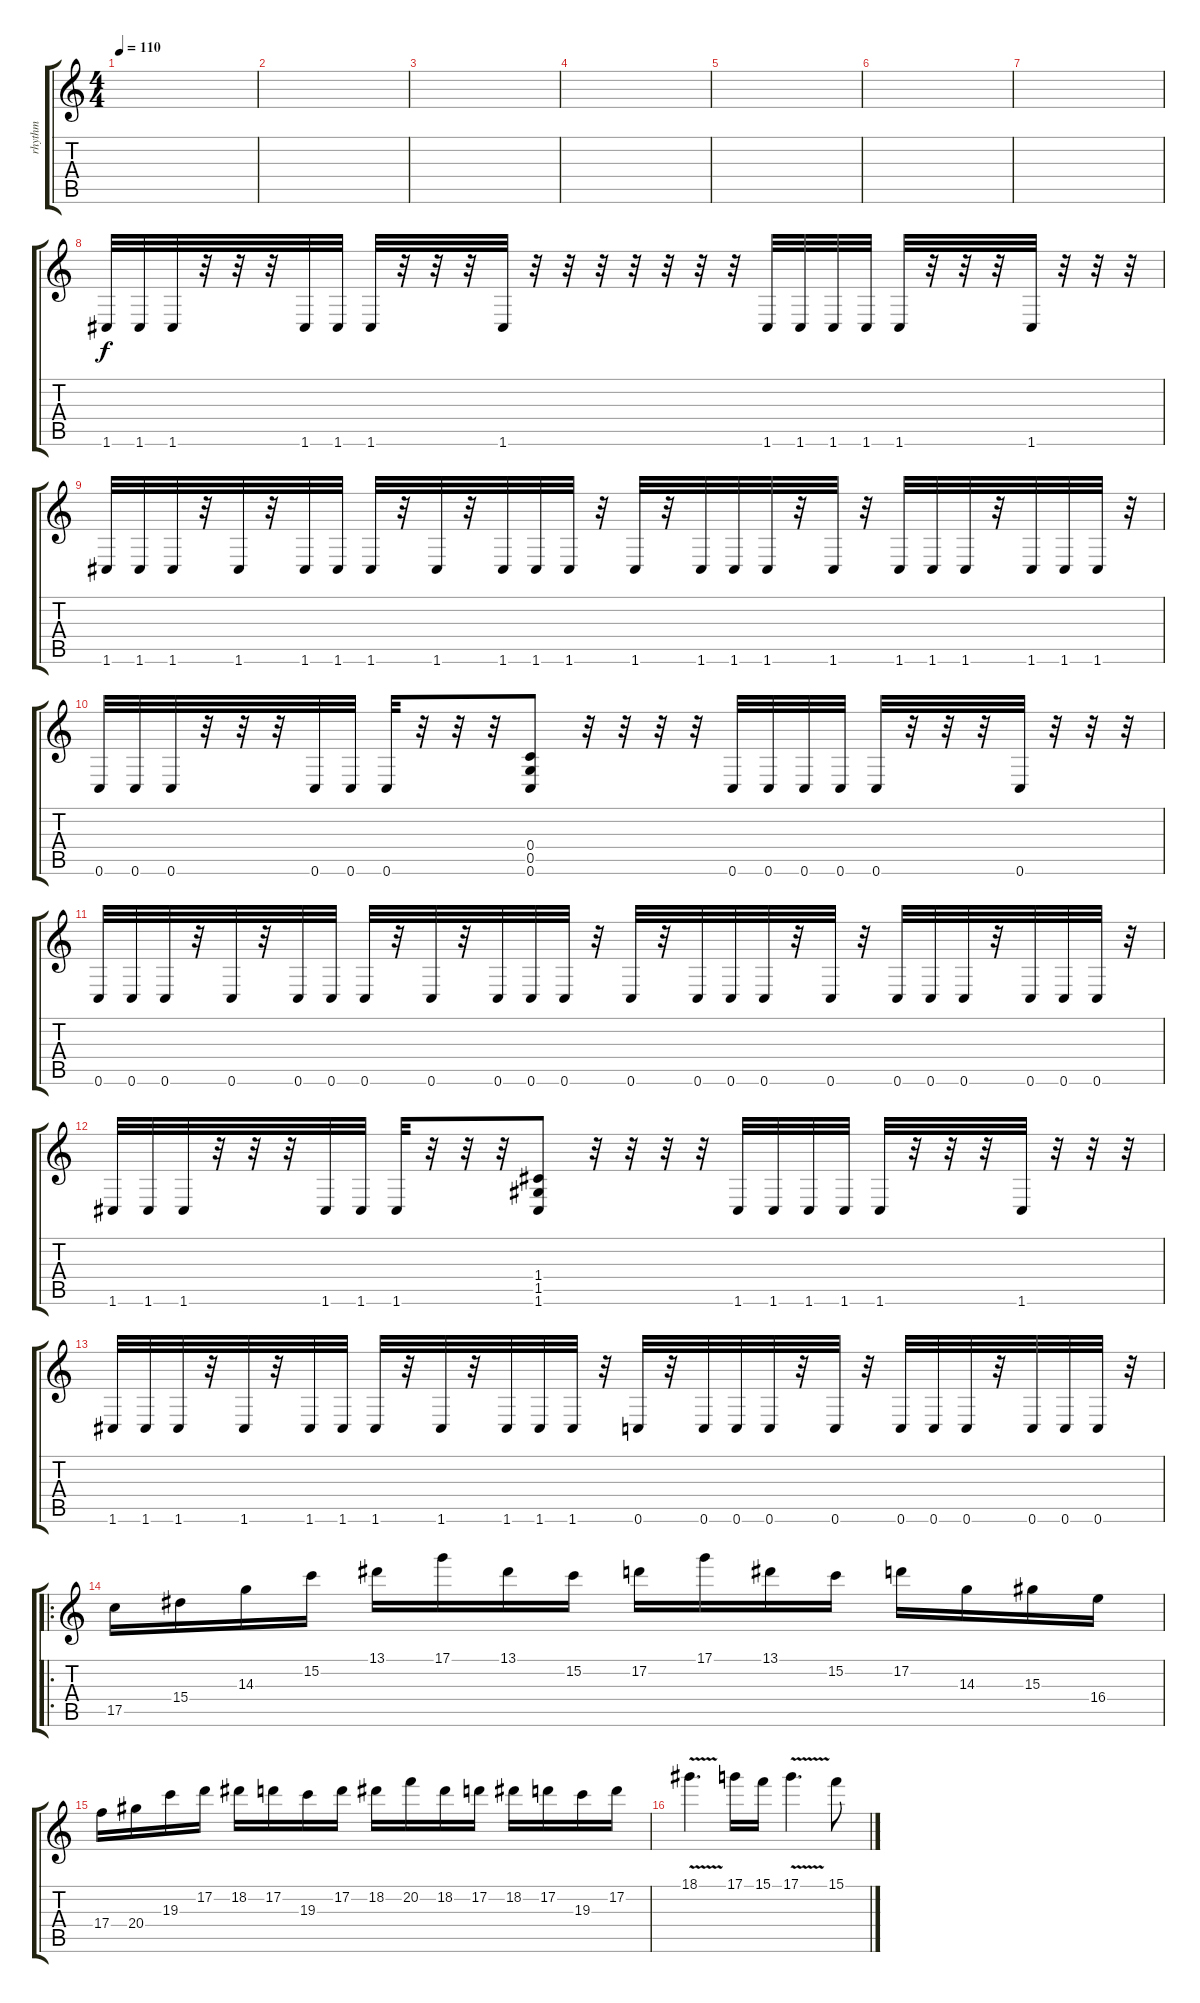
\track ("rhythm" "rhythm") {instrument overdrivenguitar}
\staff {score tabs}
\tuning (D4 A3 F3 C3 G2 C2) {hide}
\ts (4 4)
\tempo 110
\clef g2
\ks c
|
|
|
|
|
|
|
1.6.32 1.6.32 1.6.32 r.32 r.32 r.32 1.6.32 1.6.32 1.6.32 r.32 r.32 r.32 1.6.32 r.32 r.32 r.32 r.32 r.32 r.32 r.32 1.6.32 1.6.32 1.6.32 1.6.32 1.6.32 r.32 r.32 r.32 1.6.32 r.32 r.32 r.32 |
1.6.32 1.6.32 1.6.32 r.32 1.6.32 r.32 1.6.32 1.6.32 1.6.32 r.32 1.6.32 r.32 1.6.32 1.6.32 1.6.32 r.32 1.6.32 r.32 1.6.32 1.6.32 1.6.32 r.32 1.6.32 r.32 1.6.32 1.6.32 1.6.32 r.32 1.6.32 1.6.32 1.6.32 r.32 |
0.6.32 0.6.32 0.6.32 r.32 r.32 r.32 0.6.32 0.6.32 0.6.32 r.32 r.32 r.32 (0.4 0.5 0.6).8 r.32 r.32 r.32 r.32 0.6.32 0.6.32 0.6.32 0.6.32 0.6.32 r.32 r.32 r.32 0.6.32 r.32 r.32 r.32 |
0.6.32 0.6.32 0.6.32 r.32 0.6.32 r.32 0.6.32 0.6.32 0.6.32 r.32 0.6.32 r.32 0.6.32 0.6.32 0.6.32 r.32 0.6.32 r.32 0.6.32 0.6.32 0.6.32 r.32 0.6.32 r.32 0.6.32 0.6.32 0.6.32 r.32 0.6.32 0.6.32 0.6.32 r.32 |
1.6.32 1.6.32 1.6.32 r.32 r.32 r.32 1.6.32 1.6.32 1.6.32 r.32 r.32 r.32 (1.4 1.5 1.6).8 r.32 r.32 r.32 r.32 1.6.32 1.6.32 1.6.32 1.6.32 1.6.32 r.32 r.32 r.32 1.6.32 r.32 r.32 r.32 |
1.6.32 1.6.32 1.6.32 r.32 1.6.32 r.32 1.6.32 1.6.32 1.6.32 r.32 1.6.32 r.32 1.6.32 1.6.32 1.6.32 r.32 0.6.32 r.32 0.6.32 0.6.32 0.6.32 r.32 0.6.32 r.32 0.6.32 0.6.32 0.6.32 r.32 0.6.32 0.6.32 0.6.32 r.32 |
\ro
17.5.16 15.4.16 14.3.16 15.2.16 13.1.16 17.1.16 13.1.16 15.2.16 17.2.16 17.1.16 13.1.16 15.2.16 17.2.16 14.3.16 15.3.16 16.4.16 |
17.4.16 20.4.16 19.3.16 17.2.16 18.2.16 17.2.16 19.3.16 17.2.16 18.2.16 20.2.16 18.2.16 17.2.16 18.2.16 17.2.16 19.3.16 17.2.16 |
18.1{v}.4{d} 17.1.16 15.1.16 17.1{v}.4{d} 15.1.8
